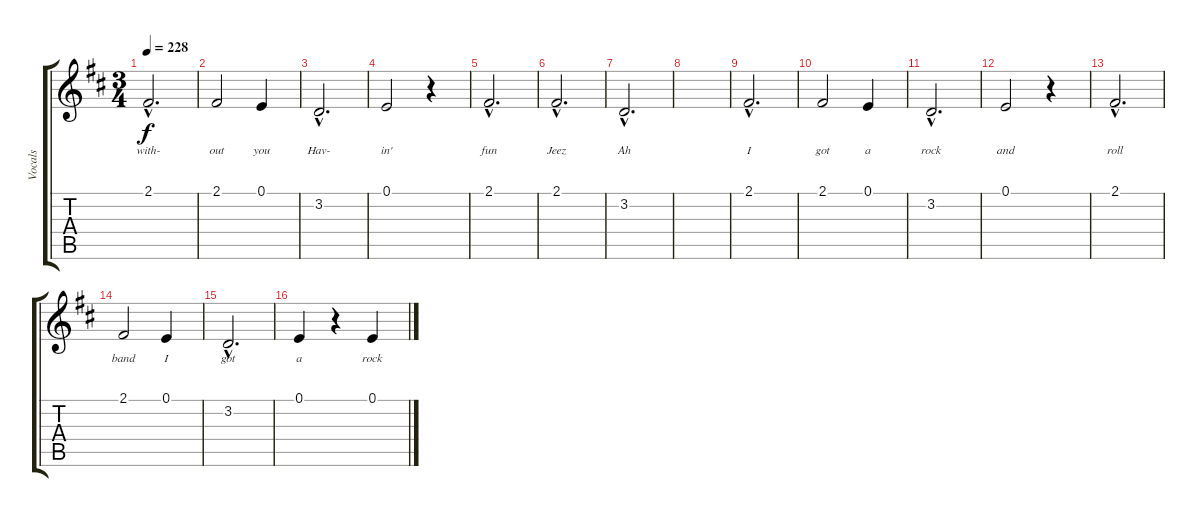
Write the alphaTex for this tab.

\track ("Vocals" "Vocals") {instrument clarinet}
\staff {score tabs}
\tuning (E4 B3 G3 D3 A2 E2) {hide}
\ts (3 4)
\tempo 228
\clef g2
\ks d
2.1{hac}.2{d lyrics (0 "with-") lyrics (1 "") lyrics (2 "") lyrics (3 "") lyrics (4 "") dy f} |
2.1.2{lyrics (0 "out") lyrics (1 "") lyrics (2 "") lyrics (3 "") lyrics (4 "")} 0.1.4{lyrics (0 "you") lyrics (1 "") lyrics (2 "") lyrics (3 "") lyrics (4 "")} |
3.2{hac}.2{d lyrics (0 "Hav-") lyrics (1 "") lyrics (2 "") lyrics (3 "") lyrics (4 "")} |
0.1.2{lyrics (0 "in'") lyrics (1 "") lyrics (2 "") lyrics (3 "") lyrics (4 "")} r.4 |
2.1{hac}.2{d lyrics (0 "fun") lyrics (1 "") lyrics (2 "") lyrics (3 "") lyrics (4 "")} |
2.1{hac}.2{d lyrics (0 "Jeez") lyrics (1 "") lyrics (2 "") lyrics (3 "") lyrics (4 "")} |
3.2{hac}.2{d lyrics (0 "Ah") lyrics (1 "") lyrics (2 "") lyrics (3 "") lyrics (4 "")} |
|
2.1{hac}.2{d lyrics (0 "I") lyrics (1 "") lyrics (2 "") lyrics (3 "") lyrics (4 "")} |
2.1.2{lyrics (0 "got") lyrics (1 "") lyrics (2 "") lyrics (3 "") lyrics (4 "")} 0.1.4{lyrics (0 "a") lyrics (1 "") lyrics (2 "") lyrics (3 "") lyrics (4 "")} |
3.2{hac}.2{d lyrics (0 "rock") lyrics (1 "") lyrics (2 "") lyrics (3 "") lyrics (4 "")} |
0.1.2{lyrics (0 "and") lyrics (1 "") lyrics (2 "") lyrics (3 "") lyrics (4 "")} r.4 |
2.1{hac}.2{d lyrics (0 "roll") lyrics (1 "") lyrics (2 "") lyrics (3 "") lyrics (4 "")} |
2.1.2{lyrics (0 "band") lyrics (1 "") lyrics (2 "") lyrics (3 "") lyrics (4 "")} 0.1.4{lyrics (0 "I") lyrics (1 "") lyrics (2 "") lyrics (3 "") lyrics (4 "")} |
3.2{hac}.2{d lyrics (0 "got") lyrics (1 "") lyrics (2 "") lyrics (3 "") lyrics (4 "")} |
0.1.4{lyrics (0 "a") lyrics (1 "") lyrics (2 "") lyrics (3 "") lyrics (4 "")} r.4 0.1.4{lyrics (0 "rock") lyrics (1 "") lyrics (2 "") lyrics (3 "") lyrics (4 "")}
